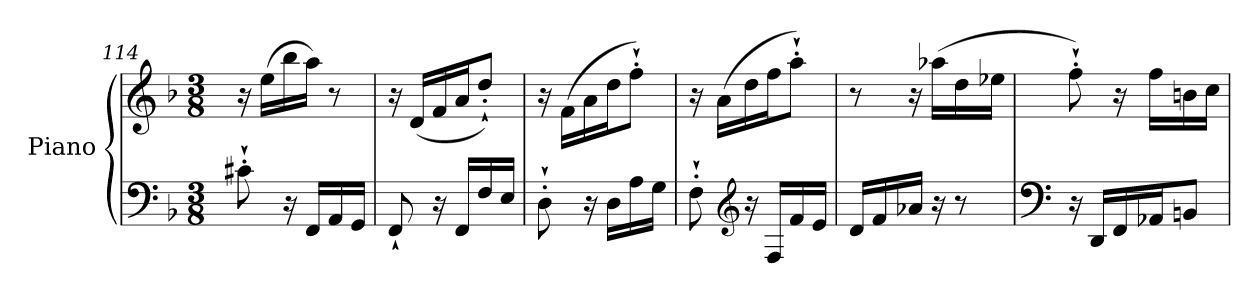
**kern	**kern
*part1	*part1
*staff2	*staff1
*I"Piano	*
*I'Pno	*
*clefF4	*clefG2
*k[b-]	*k[b-]
*M3/8	*M3/8
=114	=114
8c#X`'\	16r
.	(16ee\LL
16r	16bb-\
16FF/LL	16aa\JJ)
16AA/	8r
16GG/JJ	.
!!LO:PB:g=z
=115	=115
8FF`/	16r
.	(16d/LL
16r	16f/
16FF/LL	16a/J
16F/	8dd`'/J)
16E/JJ	.
=116	=116
8D`'\	16r
.	(16f\LL
16r	16a\
16D\LL	16dd\J
16A\	8ff`'\J)
16G\JJ	.
=117	=117
8F`'\	16r
.	(16a\LL
*clefG2	*
16r	16dd\
16F/LL	16ff\J
16f/	8aa`'\J)
16e/JJ	.
=118	=118
16d/LL	8r
16f/	.
16a-X/JJ	16r
16r	(16aa-X\LL
8r	16dd\
.	16ee-X\JJ
=119	=119
*clefF4	*
16r	8ff`'\)
16DD/LL	.
16FF/	16r
16AA-X/J	16ff\LL
8BBn/J	16bn\
.	16cc\JJ
=	=
*-	*-
